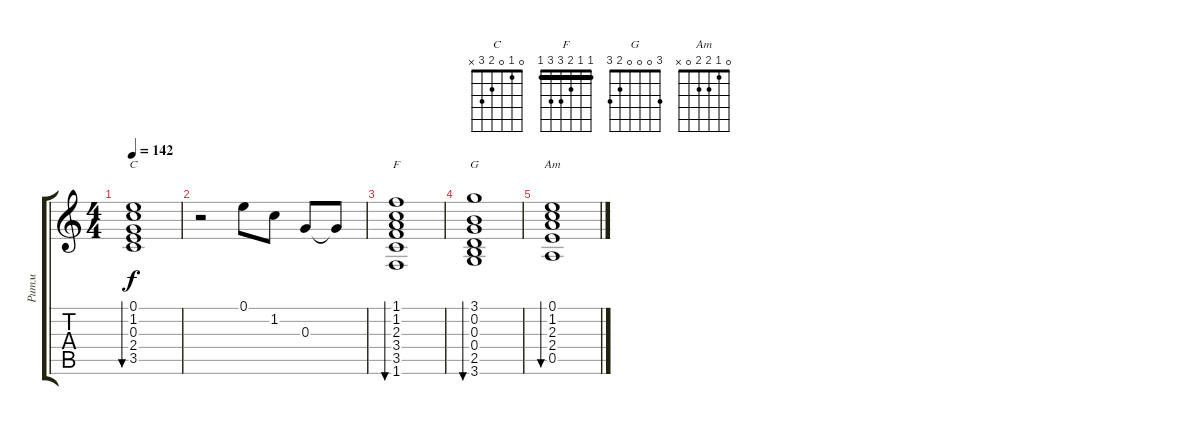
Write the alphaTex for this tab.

\track ("Ритм" "Ритм") {instrument acousticguitarsteel}
\staff {score tabs}
\tuning (E4 B3 G3 D3 A2 E2) {hide}
\chord ("C" 0 1 0 2 3 x)
\chord ("F" 1 1 2 3 3 1) {barre 1}
\chord ("G" 3 0 0 0 2 3)
\chord ("Am" 0 1 2 2 0 x)
\ts (4 4)
\tempo 142
\clef g2
\ks c
(0.1 1.2 0.3 2.4 3.5).1{bu 240 ch "C" dy f} |
r.2 0.1.8 1.2.8 0.3.8 0.3{t}.8 |
(1.1 1.2 2.3 3.4 3.5 1.6).1{bu 240 ch "F"} |
(3.1 0.2 0.3 0.4 2.5 3.6).1{bu 240 ch "G"} |
(0.1 1.2 2.3 2.4 0.5).1{bu 240 ch "Am"}
